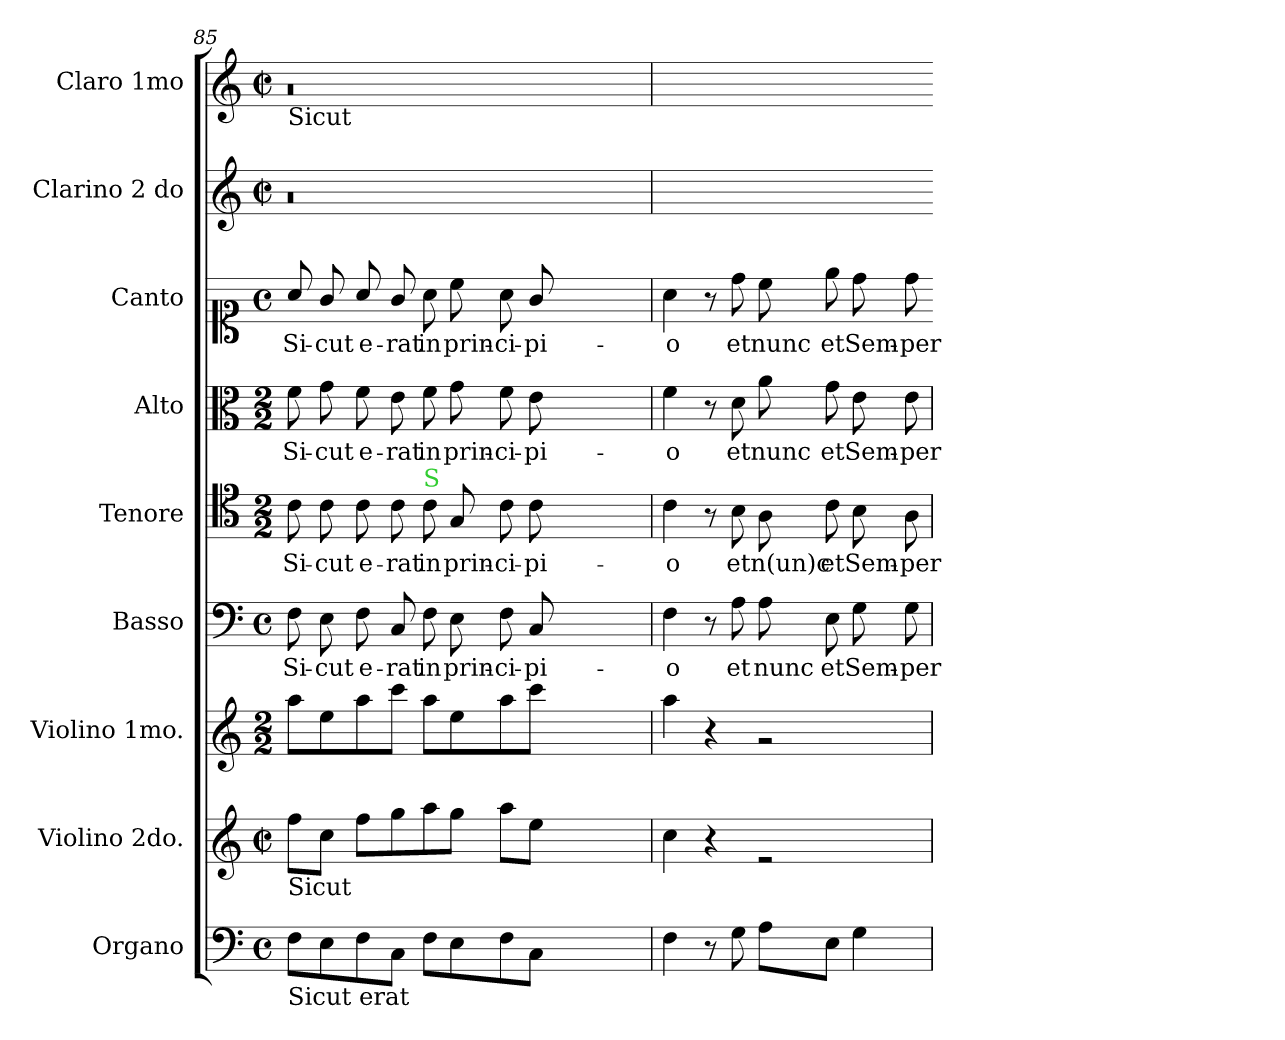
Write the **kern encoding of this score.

**kern	**kern	**kern	**kern	**text	**kern	**text	**kern	**text	**kern	**text	**kern	**kern
*part9	*part8	*part7	*part6	*part6	*part5	*part5	*part4	*part4	*part3	*part3	*part2	*part1
*staff9	*staff8	*staff7	*staff6	*staff6	*staff5	*staff5	*staff4	*staff4	*staff3	*staff3	*staff2	*staff1
*I"Organo	*I"Violino 2do.	*I"Violino 1mo.	*I"Basso	*	*I"Tenore	*	*I"Alto	*	*I"Canto	*	*I"Clarino 2 do	*I"Claro 1mo
*I'org	*I'vl 2	*I'vl 1	*I'B	*	*I'T	*	*I'A	*	*	*	*I'clno 2	*
*clefF4	*clefG2	*clefG2	*clefF4	*	*clefC4	*	*clefC3	*	*clefC1	*	*clefG2	*clefG2
*k[]	*k[]	*k[]	*k[]	*	*k[]	*	*k[]	*	*k[]	*	*k[]	*k[]
*M2/2	*M2/2	*M2/2	*M2/2	*	*M2/2	*	*M2/2	*	*M2/2	*	*M2/2	*M2/2
*met(c)	*met(c|)	*	*met(c)	*	*	*	*	*	*met(c)	*	*met(c|)	*met(c|)
=85	=85	=85	=85	=85	=85	=85	=85	=85	=85	=85	=85	=85
!	!	!	!	!	!	!	!	!	!	!	!	!LO:TX:b:t=Sicut
!	!LO:TX:b:t=Sicut	!	!	!	!	!	!	!	!	!	!	!
!LO:TX:b:t=Sicut erat	!	!	!	!	!	!	!	!	!	!	!	!
8F\L	8ff\L	8aa\L	8F\	Si-	8c\	Si-	8f\	Si-	8a/	Si-	0rg	0rg
8E\	8cc\J	8ee\	8E\	-cut	8c\	-cut	8g\	-cut	8g/	-cut	.	.
8F\	8ff\L	8aa\	8F\	e-	8c\	e-	8f\	e-	8a/	e-	.	.
8C\J	8gg\	8ccc\J	8C/	-rat	8c\	-rat	8e\	-rat	8g/	-rat	.	.
!	!	!	!	!	!LO:TX:a:color=limegreen:t=S	!	!	!	!	!	!	!
8F\L	8aa\	8aa\L	8F\	in	8c\	in	8f\	in	8a\	in	.	.
8E\	8gg\J	8ee\	8E\	prin-	8G/	prin-	8g\	prin-	8cc\	prin-	.	.
8F\	8aa\L	8aa\	8F\	-ci-	8c\	-ci-	8f\	-ci-	8a\	-ci-	.	.
8C\J	8ee\J	8ccc\J	8C/	-pi-	8c\	-pi-	8e\	-pi-	8g/	-pi-	.	.
1ryy	1ryy	1ryy	1ryy	.	1ryy	.	1ryy	.	1ryy	.	.	.
=86	=86	=86	=86	=86	=86	=86	=86	=86	=86	=86	=86	=86
4F\	4cc\	4aa\	4F\	-o	4c\	-o	4f\	-o	4a\	-o	1ryy	1ryy
8r	4r	4r	8r	.	8r	.	8r	.	8r	.	.	.
8G\	.	.	8A\	et	8B\	et	8d\	et	8dd\	et	.	.
8A\L	2re	2rg	8A\	nunc	8A\	n(un)c	8a\	nunc	8cc\	nunc	.	.
8E\J	.	.	8E\	et	8c\	et	8g\	et	8ee\	et	.	.
4G\	.	.	8G\	Sem-	8B\	Sem-	8e\	Sem-	8dd\	Sem-	.	.
.	.	.	8G\	-per	8A\	-per	8e\	-per	8dd\	-per	.	.
=	=	=	=	=	=	=	=	=	=-	=	=	=
*-	*-	*-	*-	*-	*-	*-	*-	*-	*-	*-	*-	*-
